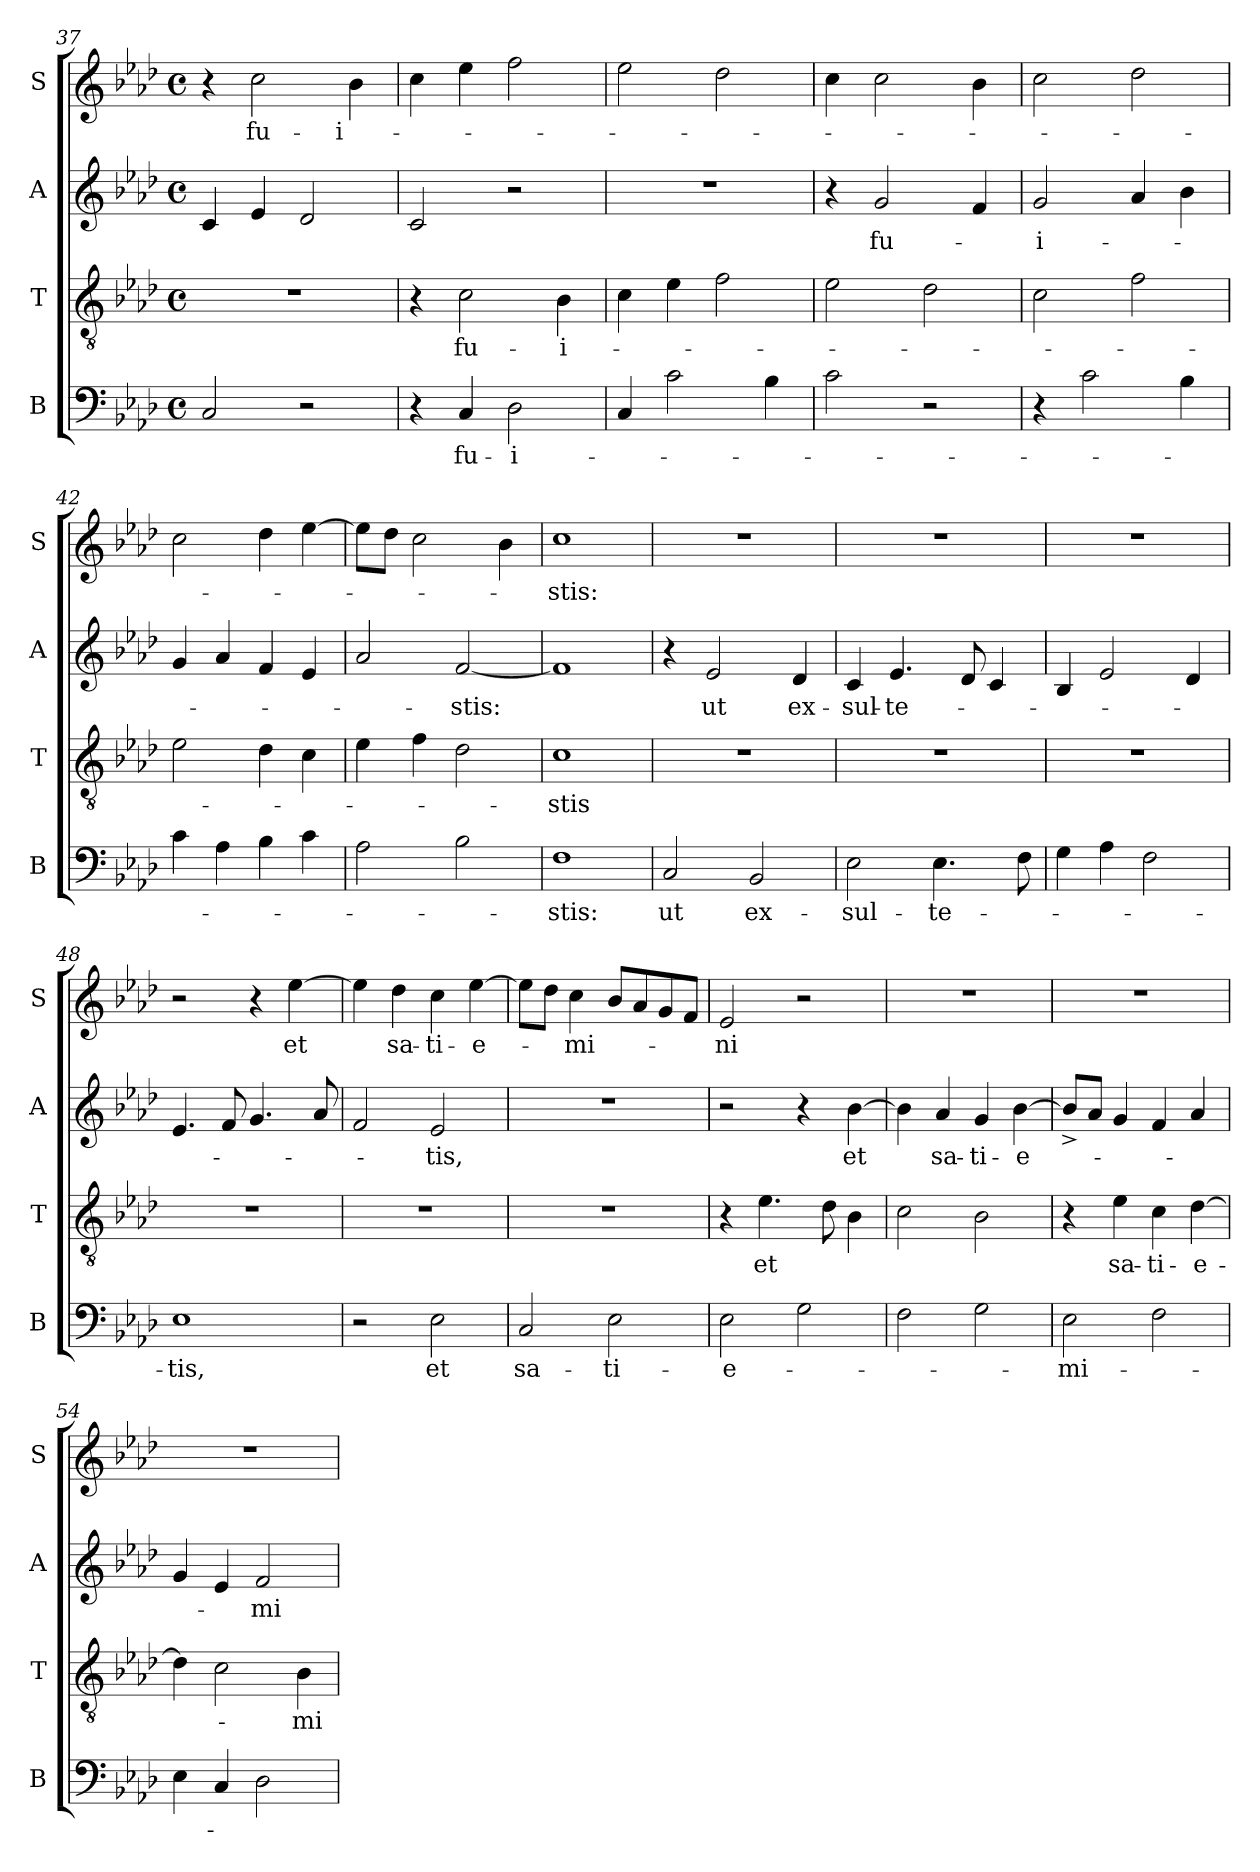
**kern	**text	**kern	**text	**kern	**text	**kern	**text
*part4	*part4	*part3	*part3	*part2	*part2	*part1	*part1
*staff4	*staff4	*staff3	*staff3	*staff2	*staff2	*staff1	*staff1
*I"B	*	*I"T	*	*I"A	*	*I"S	*
*I'B	*	*I'T	*	*I'A	*	*I'S	*
*clefF4	*	*clefGv2	*	*clefG2	*	*clefG2	*
*k[b-e-a-d-]	*	*k[b-e-a-d-]	*	*k[b-e-a-d-]	*	*k[b-e-a-d-]	*
*A-:	*	*A-:	*	*A-:	*	*A-:	*
*M4/4	*	*M4/4	*	*M4/4	*	*M4/4	*
*met(c)	*	*met(c)	*	*met(c)	*	*met(c)	*
=37	=37	=37	=37	=37	=37	=37	=37
2C/	.	1r	.	4c/	.	4r	.
!	!	!	!	!	!	!	!LO:LY:b
.	.	.	.	4e-/	.	2cc\	fu-
2r	.	.	.	2d-/	.	.	.
!	!	!	!	!	!	!	!LO:LY:b
.	.	.	.	.	.	4b-\	-i-
=38	=38	=38	=38	=38	=38	=38	=38
4r	.	4r	.	2c/	.	4cc\	.
!	!LO:LY:b	!	!LO:LY:b	!	!	!	!
4C/	fu-	2c\	fu-	.	.	4ee-\	.
!	!LO:LY:b:rj	!	!	!	!	!	!
2D-\	-i-	.	.	2r	.	2ff\	.
!	!	!	!LO:LY:b	!	!	!	!
.	.	4B-\	-i-	.	.	.	.
!!LO:LB:g=z
=39	=39	=39	=39	=39	=39	=39	=39
4C/	.	4c\	.	1r	.	2ee-\	.
2c\	.	4e-\	.	.	.	.	.
.	.	2f\	.	.	.	2dd-\	.
4B-\	.	.	.	.	.	.	.
=40	=40	=40	=40	=40	=40	=40	=40
2c\	.	2e-\	.	4r	.	4cc\	.
!	!	!	!	!	!LO:LY:b	!	!
.	.	.	.	2g/	fu-	2cc\	.
2r	.	2d-\	.	.	.	.	.
.	.	.	.	4f/	.	4b-\	.
=41	=41	=41	=41	=41	=41	=41	=41
!	!	!	!	!	!LO:LY:b	!	!
4r	.	2c\	.	2g/	-i-	2cc\	.
2c\	.	.	.	.	.	.	.
.	.	2f\	.	4a-/	.	2dd-\	.
4B-\	.	.	.	4b-\	.	.	.
=42	=42	=42	=42	=42	=42	=42	=42
4c\	.	2e-\	.	4g/	.	2cc\	.
4A-\	.	.	.	4a-/	.	.	.
4B-\	.	4d-\	.	4f/	.	4dd-\	.
4c\	.	4c\	.	4e-/	.	[>4ee-\	.
=43	=43	=43	=43	=43	=43	=43	=43
2A-\	.	4e-\	.	2a-/	.	8ee-\L]	.
.	.	.	.	.	.	8dd-\J	.
.	.	4f\	.	.	.	2cc\	.
!	!	!	!	!	!LO:LY:b	!	!
2B-\	.	2d-\	.	[<2f/	-stis:	.	.
.	.	.	.	.	.	4b-\	.
=44	=44	=44	=44	=44	=44	=44	=44
!	!LO:LY:b	!	!LO:LY:b	!	!	!	!LO:LY:b
1F	-stis:	1c	-stis	1f]	.	1cc	-stis:
=45	=45	=45	=45	=45	=45	=45	=45
!	!LO:LY:b	!	!	!	!	!	!
2C/	ut	1r	.	4r	.	1r	.
!	!	!	!	!	!LO:LY:b	!	!
.	.	.	.	2e-/	ut	.	.
!	!LO:LY:b	!	!	!	!	!	!
2BB-/	ex-	.	.	.	.	.	.
!	!	!	!	!	!LO:LY:b	!	!
.	.	.	.	4d-/	ex-	.	.
=46	=46	=46	=46	=46	=46	=46	=46
!	!LO:LY:b	!	!	!	!LO:LY:b	!	!
2E-\	-sul-	1r	.	4c/	-sul-	1r	.
!	!	!	!	!	!LO:LY:b:rj	!	!
.	.	.	.	4.e-/	-te-	.	.
!	!LO:LY:b	!	!	!	!	!	!
4.E-\	-te-	.	.	.	.	.	.
.	.	.	.	8d-/	.	.	.
.	.	.	.	4c/	.	.	.
8F\	.	.	.	.	.	.	.
!!LO:PB:g=z
=47	=47	=47	=47	=47	=47	=47	=47
4G\	.	1r	.	4B-/	.	1r	.
4A-\	.	.	.	2e-/	.	.	.
2F\	.	.	.	.	.	.	.
.	.	.	.	4d-/	.	.	.
=48	=48	=48	=48	=48	=48	=48	=48
!	!LO:LY:b	!	!	!	!	!	!
1E-	-tis,	1r	.	4.e-/	.	2r	.
.	.	.	.	8f/	.	.	.
.	.	.	.	4.g/	.	4r	.
!	!	!	!	!	!	!	!LO:LY:b
.	.	.	.	.	.	[>4ee-\	et
.	.	.	.	8a-/	.	.	.
=49	=49	=49	=49	=49	=49	=49	=49
2r	.	1r	.	2f/	.	4ee-\]	.
!	!	!	!	!	!	!	!LO:LY:b
.	.	.	.	.	.	4dd-\	sa-
!	!LO:LY:b	!	!	!	!LO:LY:b	!	!LO:LY:b
2E-\	et	.	.	2e-/	-tis,	4cc\	-ti-
!	!	!	!	!	!	!	!LO:LY:b
.	.	.	.	.	.	[>4ee-\	-e-
=50	=50	=50	=50	=50	=50	=50	=50
!	!LO:LY:b	!	!	!	!	!	!
2C/	sa-	1r	.	1r	.	8ee-\L]	.
.	.	.	.	.	.	8dd-\J	.
!	!	!	!	!	!	!	!LO:LY:b
.	.	.	.	.	.	4cc\	-mi-
!	!LO:LY:b	!	!	!	!	!	!
2E-\	-ti-	.	.	.	.	8b-/L	.
.	.	.	.	.	.	8a-/	.
.	.	.	.	.	.	8g/	.
.	.	.	.	.	.	8f/J	.
=51	=51	=51	=51	=51	=51	=51	=51
!	!LO:LY:b	!	!	!	!	!	!LO:LY:b
2E-\	-e-	4r	.	2r	.	2e-/	-ni
!	!	!	!LO:LY:b	!	!	!	!
.	.	4.e-\	et	.	.	.	.
2G\	.	.	.	4r	.	2r	.
.	.	8d-\	.	.	.	.	.
!	!	!	!	!	!LO:LY:b	!	!
.	.	4B-\	.	[>4b-\	et	.	.
=52	=52	=52	=52	=52	=52	=52	=52
2F\	.	2c\	.	4b-\]	.	1r	.
!	!	!	!	!	!LO:LY:b	!	!
.	.	.	.	4a-/	sa-	.	.
!	!	!	!	!	!LO:LY:b	!	!
2G\	.	2B-\	.	4g/	-ti-	.	.
!	!	!	!	!	!LO:LY:b:rj	!	!
.	.	.	.	[>4b-\	-e-	.	.
=53	=53	=53	=53	=53	=53	=53	=53
!	!LO:LY:b	!	!	!	!	!	!
2E-\	-mi-	4r	.	8b-^</L]	.	1r	.
.	.	.	.	8a-/J	.	.	.
!	!	!	!LO:LY:b	!	!	!	!
.	.	4e-\	sa-	4g/	.	.	.
!	!	!	!LO:LY:b:rj	!	!	!	!
2F\	.	4c\	-ti-	4f/	.	.	.
!	!	!	!LO:LY:b	!	!	!	!
.	.	[<4d-\	-e-	4a-/	.	.	.
!!LO:LB:g=z
=54	=54	=54	=54	=54	=54	=54	=54
4E-\	.	4d-\]	.	4g/	.	1r	.
4C/	.	2c\	.	4e-/	.	.	.
!	!	!	!	!	!LO:LY:b	!	!
2D-\	.	.	.	2f/	-mi-	.	.
!	!	!	!LO:LY:b	!	!	!	!
.	.	4B-\	-mi-	.	.	.	.
=	=	=	=	=	=	=	=
*-	*-	*-	*-	*-	*-	*-	*-
